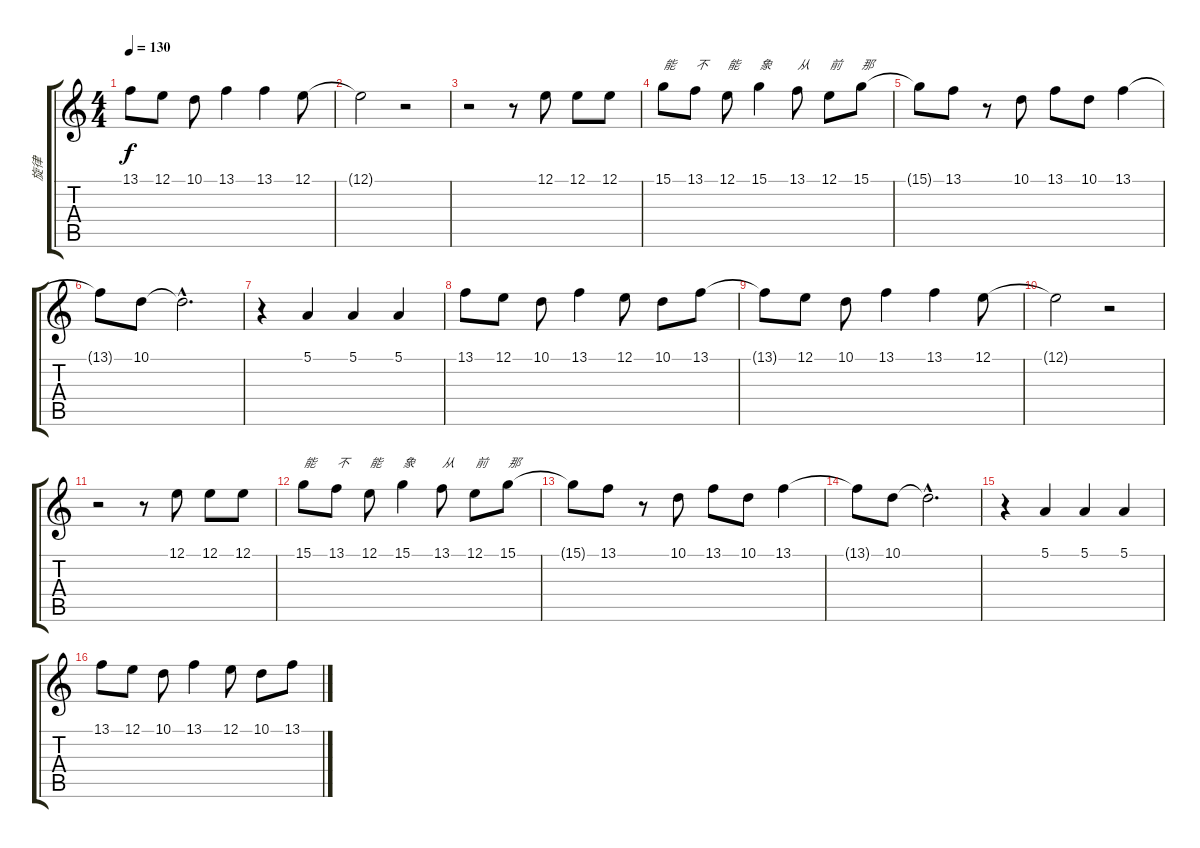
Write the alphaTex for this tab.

\track ("旋律" "旋律") {instrument flute}
\staff {score tabs}
\tuning (E4 B3 G3 D3 A2 E2) {hide}
\ts (4 4)
\tempo 130
\clef g2
\ks c
13.1{t}.8{dy f} 12.1.8 10.1.8 13.1.4 13.1.4 12.1.8 |
12.1{t}.2 r.2 |
r.2 r.8 12.1.8 12.1.8 12.1.8 |
15.1.8{txt "能"} 13.1.8{txt "不"} 12.1.8{txt "能"} 15.1.4{txt "象"} 13.1.8{txt "从"} 12.1.8{txt "前"} 15.1.8{txt "那"} |
15.1{t}.8 13.1.8 r.8 10.1.8 13.1.8 10.1.8 13.1.4 |
13.1{t}.8 10.1.8 10.1{hac t}.2{d} |
r.4 5.1.4 5.1.4 5.1.4 |
13.1.8 12.1.8 10.1.8 13.1.4 12.1.8 10.1.8 13.1.8 |
13.1{t}.8 12.1.8 10.1.8 13.1.4 13.1.4 12.1.8 |
12.1{t}.2 r.2 |
r.2 r.8 12.1.8 12.1.8 12.1.8 |
15.1.8{txt "能"} 13.1.8{txt "不"} 12.1.8{txt "能"} 15.1.4{txt "象"} 13.1.8{txt "从"} 12.1.8{txt "前"} 15.1.8{txt "那"} |
15.1{t}.8 13.1.8 r.8 10.1.8 13.1.8 10.1.8 13.1.4 |
13.1{t}.8 10.1.8 10.1{hac t}.2{d} |
r.4 5.1.4 5.1.4 5.1.4 |
13.1.8 12.1.8 10.1.8 13.1.4 12.1.8 10.1.8 13.1.8
